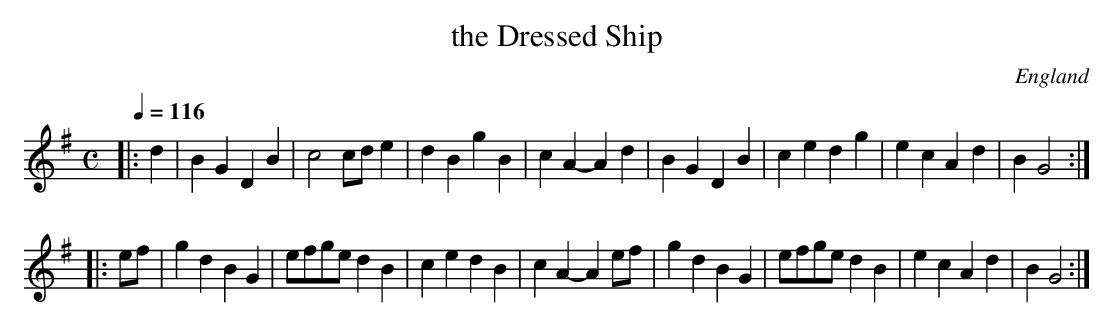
X:1
T:the Dressed Ship
L:1/4
M:C
O:England
Q:116
K:G
|: d | \
BG DB | c2 c/d/e | dB gB | cA- Ad | \
BG DB | ce dg | ec Ad | BG2 ::
e/f/ | \
gd BG | e/f/g/e/ dB | ce dB | cA- Ae/f/ |\
gd BG | e/f/g/e/ dB | ec Ad | BG2 :|
